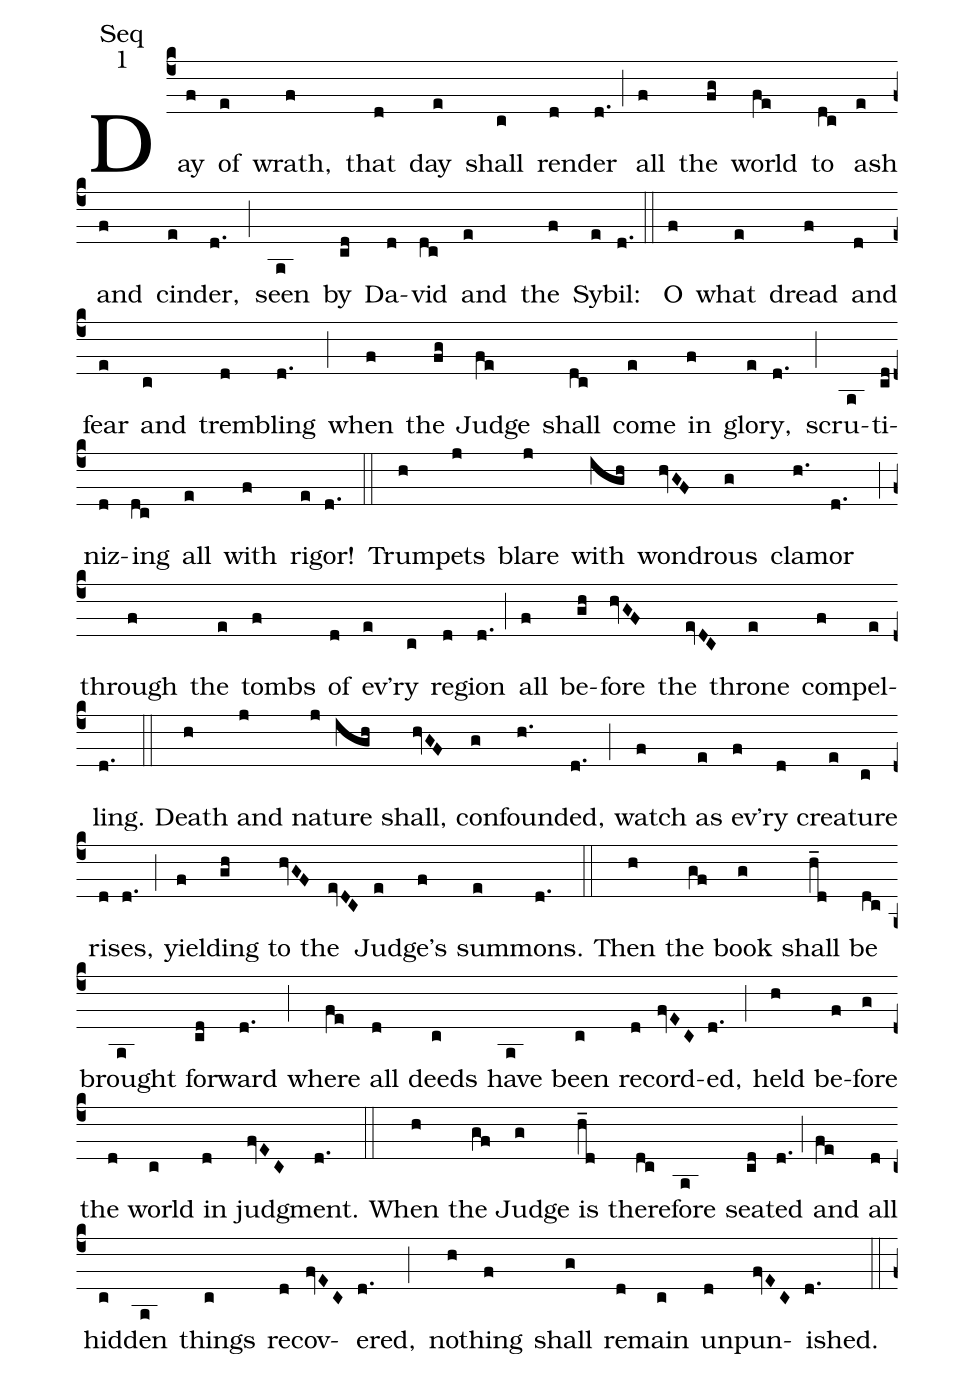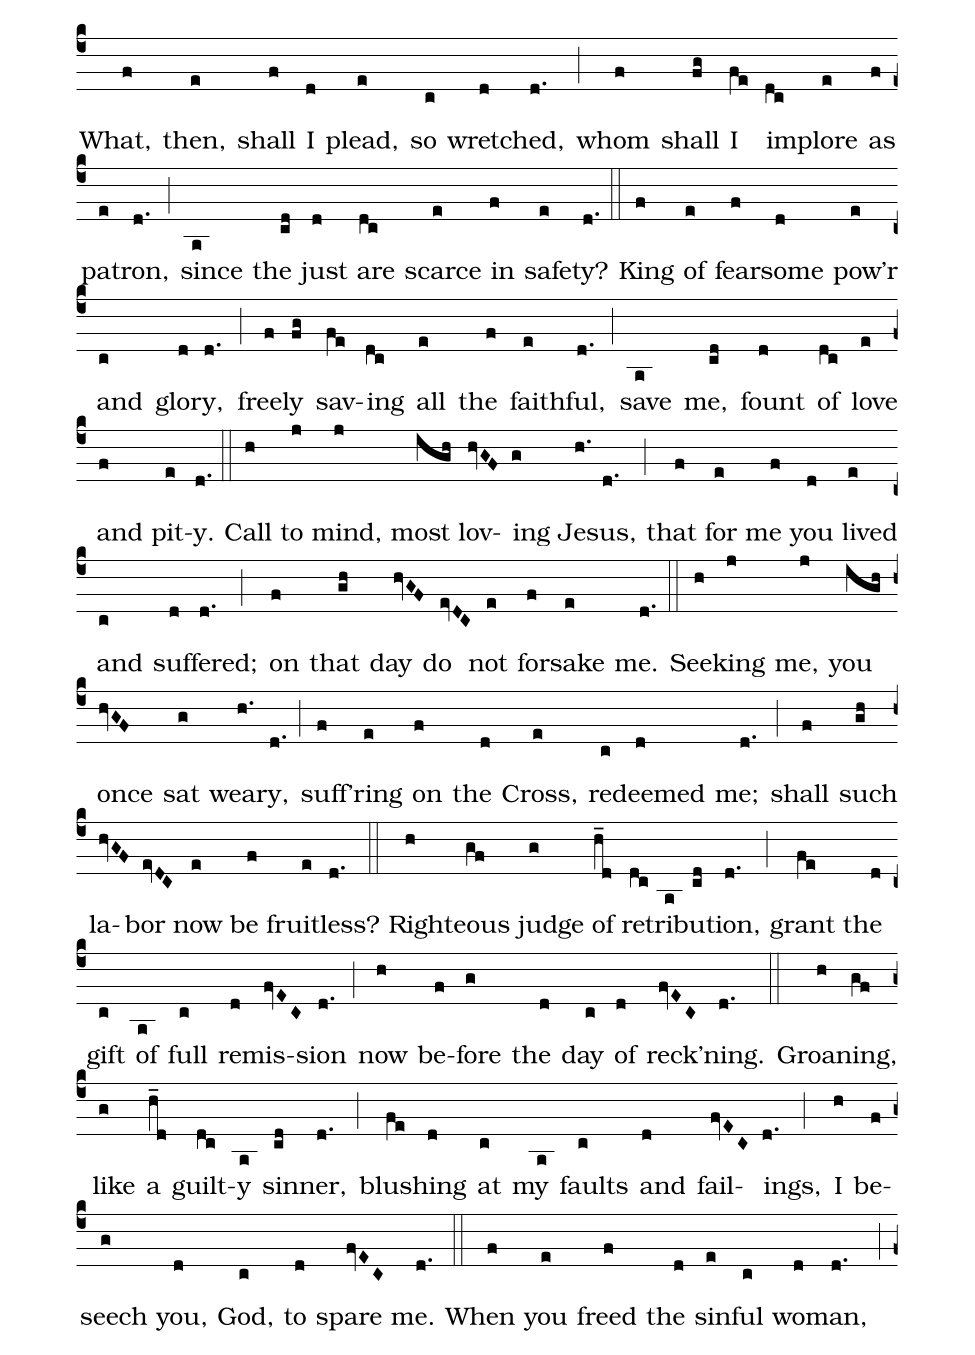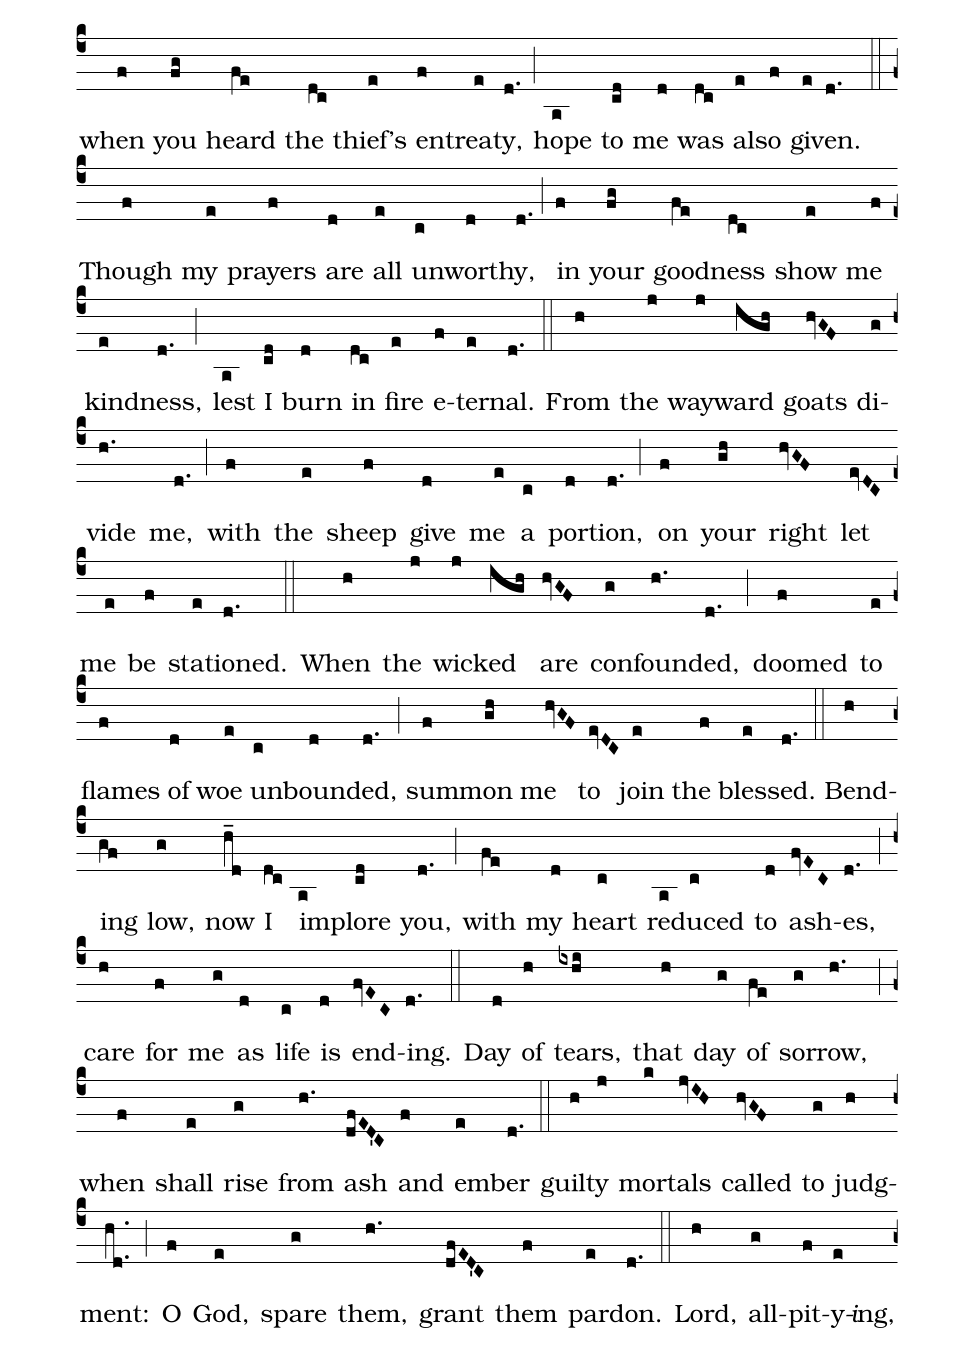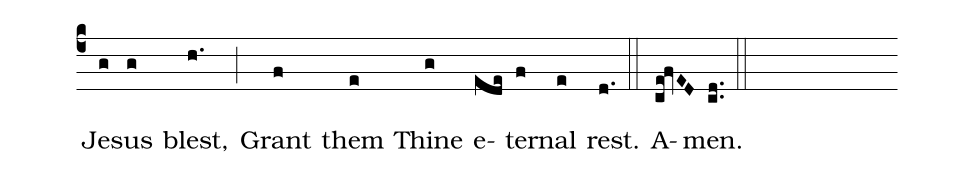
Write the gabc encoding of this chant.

annotation: Seq;
annotation: 1;
%%
(c4)Day(f) of(e) wrath,(f) that(d) day(e) shall(c) ren(d)der(d.) (;)
all(f) the(fg) world(fe) to(dc) ash(e) and(f) cin(e)der,(d.) (;)
seen(a) by(cd) Da(d)vid(dc) and(e) the(f) Syb(e)il:(d.) (::)

O(f) what(e) dread(f) and(d) fear(e) and(c) trem(d)bling(d.) (;)
when(f) the(fg) Judge(fe) shall(dc) come(e) in(f) glo(e)ry,(d.) (;)
scru(a)ti(cd)niz(d)ing(dc) all(e) with(f) ri(e)gor!(d.) (::)
Trum(h)pets(j) blare(j) with(igh) won(hvGF)drous(g) clam(h.)or(d.) (;)
through(f) the(e) tombs(f) of(d) ev’(e)ry(c) re(d)gion(d.) (;)
all(f) be(gh)fore(hvGF) the(evDC) throne(e) com(f)pel(e)ling.(d.) (::)

Death(h) and(j) na(j)ture(igh) shall,(hvGF) con(g)found(h.)ed,(d.) (;)
watch(f) as(e) ev’(f)ry(d) crea(e)ture(c) ris(d)es,(d.) (;)
yield(f)ing(gh) to(hvGF) the(evDC) Judg(e)e’s(f) sum(e)mons.(d.) (::)
Then(h) the(gf) book(g) shall(h_d) be(dc) brought(a) for(cd)ward(d.) (;)
where(fe) all(d) deeds(c) have(a) been(c) re(d)cord(fvEC)ed,(d.) (;)
held(h) be(f)fore(g) the(d) world(c) in(d) judg(fvEC)ment.(d.) (::)

When(h) the(gf) Judge(g) is(h_d) there(dc)fore(a) seat(cd)ed(d.) (;)
and(fe) all(d) hid(c)den(a) things(c) re(d)cov(fvEC)ered,(d.) (;)
noth(h)ing(f) shall(g) re(d)main(c) un(d)pun(fvEC)ished.(d.) (::)

What,(f) then,(e) shall(f) I(d) plead,(e) so(c) wretch(d)ed,(d.) (;)
whom(f) shall(fg) I(fe) im(dc)plore(e) as(f) pa(e)tron,(d.) (;)
since(a) the(cd) just(d) are(dc) scarce(e) in(f) safe(e)ty?(d.) (::)

King(f) of(e) fear(f)some(d) pow’r(e) and(c) glo(d)ry,(d.) (;)
free(f)ly(fg) sav(fe)ing(dc) all(e) the(f) faith(e)ful,(d.) (;)
save(a) me,(cd) fount(d) of(dc) love(e) and(f) pit(e)y.(d.) (::)
Call(h) to(j) mind,(j) most(igh) lov(hvGF)ing(g) Je(h.)sus,(d.) (;)
that(f) for(e) me(f) you(d) lived(e) and(c) suf(d)fered;(d.) (;)
on(f) that(gh) day(hvGF) do(evDC) not(e) for(f)sake(e) me.(d.) (::)

Seek(h)ing(j) me,(j) you(igh) once(hvGF) sat(g) wea(h.)ry,(d.) (;)
suff’(f)ring(e) on(f) the(d) Cross,(e) re(c)deemed(d) me;(d.) (;)
shall(f) such(gh) la(hvGF)bor(evDC) now(e) be(f) fruit(e)less?(d.) (::)
Right(h)eous(gf) judge(g) of(h_d) ret(dc)ri(a)bu(cd)tion,(d.) (;)
grant(fe) the(d) gift(c) of(a) full(c) re(d)mis(fvEC)sion(d.) (;)
now(h) be(f)fore(g) the(d) day(c) of(d) reck’n(fvEC)ing.(d.) (::)

Groan(h)ing,(gf) like(g) a(h_d) guilt(dc)y(a) sin(cd)ner,(d.) (;)
blush(fe)ing(d) at(c) my(a) faults(c) and(d) fail(fvEC)ings,(d.) (;)
I(h) be(f)seech(g) you,(d) God,(c) to(d) spare(fvEC) me.(d.) (::)

When(f) you(e) freed(f) the(d) sin(e)ful(c) wom(d)an,(d.) (;)
when(f) you(fg) heard(fe) the(dc) thief’s(e) en(f)treat(e)y,(d.) (;)
hope(a) to(cd) me(d) was(dc) al(e)so(f) giv(e)en.(d.) (::)

Though(f) my(e) prayers(f) are(d) all(e) un(c)wor(d)thy,(d.) (;)
in(f) your(fg) good(fe)ness(dc) show(e) me(f) kind(e)ness,(d.) (;)
lest(a) I(cd) burn(d) in(dc) fire(e) e(f)ter(e)nal.(d.) (::)
From(h) the(j) way(j)ward(igh) goats(hvGF) di(g)vide(h.) me,(d.) (;)
with(f) the(e) sheep(f) give(d) me(e) a(c) por(d)tion,(d.) (;)
on(f) your(gh) right(hvGF) let(evDC) me(e) be(f) sta(e)tioned.(d.) (::)

When(h) the(j) wick(j)ed(igh) are(hvGF) con(g)found(h.)ed,(d.) (;)
doomed(f) to(e) flames(f) of(d) woe(e) un(c)boun(d)ded,(d.) (;)
sum(f)mon(gh) me(hvGF) to(evDC) join(e) the(f) bless(e)ed.(d.) (::)
Bend(h)ing(gf) low,(g) now(h_d) I(dc) im(a)plore(cd) you,(d.) (;)
with(fe) my(d) heart(c) re(a)duced(c) to(d) ash(fvEC)es,(d.) (;)
care(h) for(f) me(g) as(d) life(c) is(d) end(fvEC)ing.(d.) (::)

Day(d) of(h) tears,(ixhi) that(h) day(g) of(fe) sor(g)row,(h.) (;)
when(f) shall(e) rise(g) from(h.) ash(dfED'C) and(f) em(e)ber(d.) (::)
guilt(h)y(j) mor(k)tals(jvIH) called(hvGF) to(g) judg(h)ment:(hd..) (;)
O(f) God,(e) spare(g) them,(h.) grant(dfED'C) them(f) par(e)don.(d.) (::)

Lord,(h) all-(g)pit(f)y(e)<i>i</i>ng,() Je(g)sus(g) blest,(h.) (;)
Grant(f) them(e) Thine(g) e(ede)ter(f)nal(e) rest.(d.) (::) A(ce!fvED)men.(cd..) (::)
